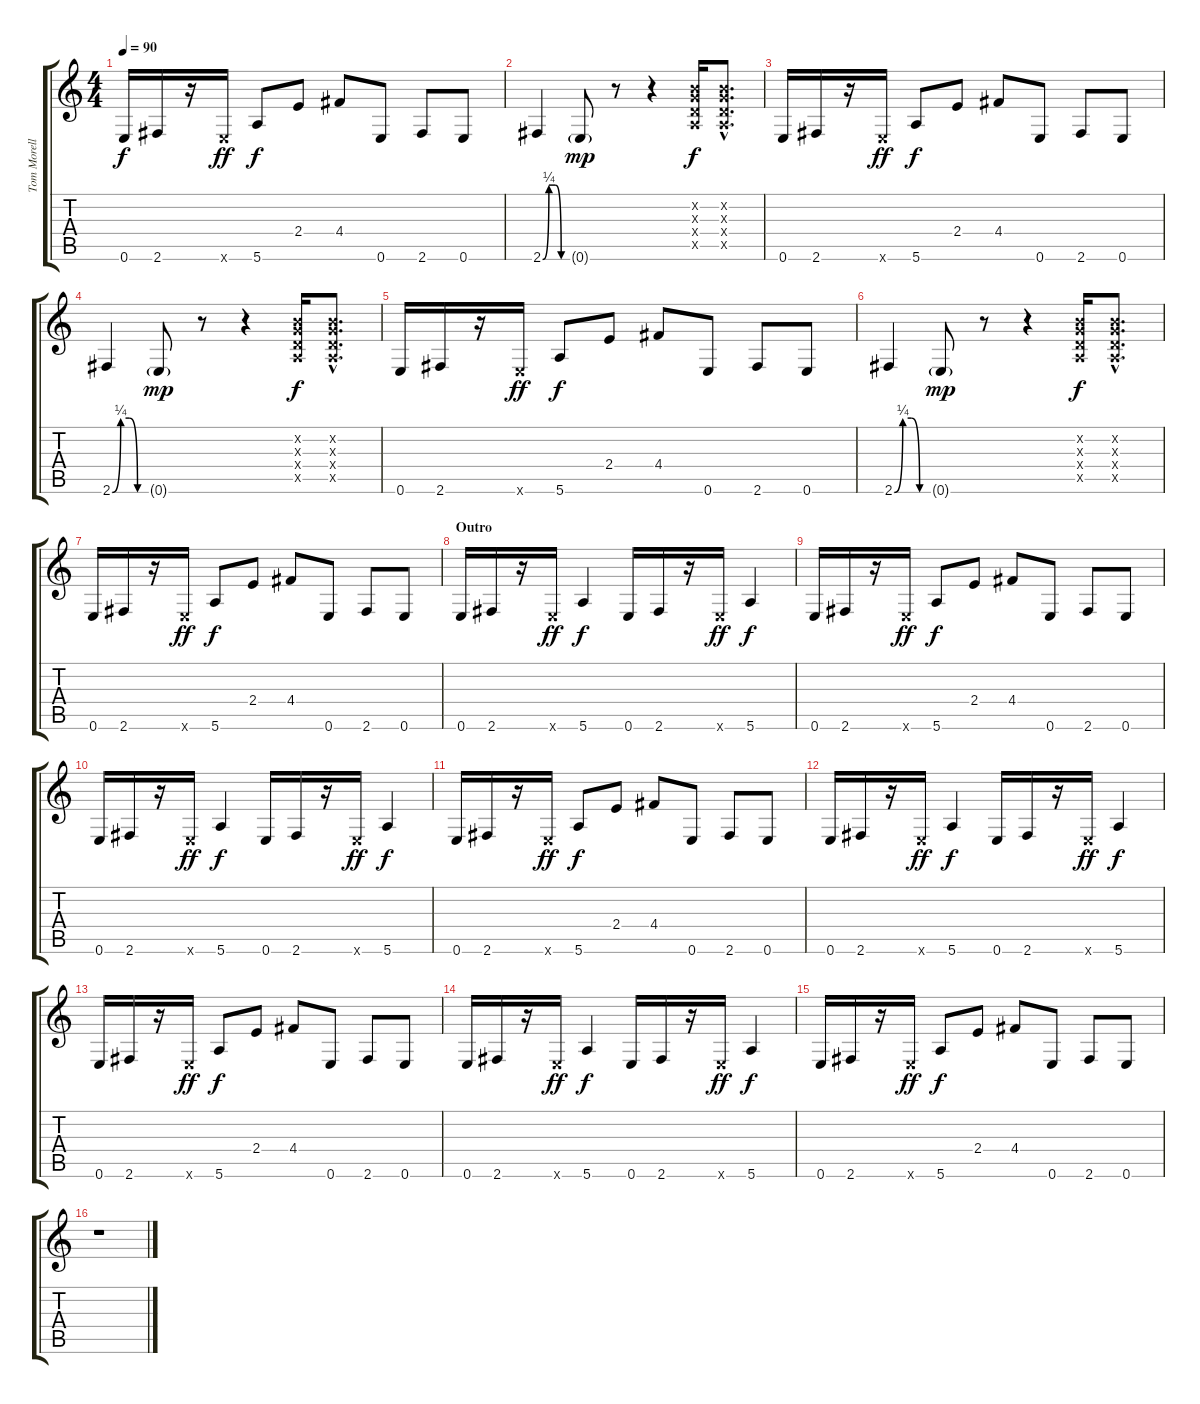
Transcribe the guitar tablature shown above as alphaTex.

\track ("Tom Morello / Guitar" "Tom Morell") {instrument overdrivenguitar}
\staff {score tabs}
\tuning (E4 B3 G3 D3 A2 E2) {hide}
\ts (4 4)
\tempo 90
\clef g2
\ks c
0.6.16{dy f} 2.6.16 r.16 0.6{x}.16{dy ff} 5.6.8{dy f} 2.4.8 4.4.8 0.6.8 2.6.8 0.6.8 |
2.6{be (custom 0 0 15 1 30 1 45 0 60 0)}.4 0.6{g}.8{dy mp} r.8 r.4 (0.2{x} 0.3{x} 0.4{x} 0.5{x}).16{dy f} (0.2{hac x} 0.3{hac x} 0.4{hac x} 0.5{hac x}).8{d} |
0.6.16 2.6.16 r.16 0.6{x}.16{dy ff} 5.6.8{dy f} 2.4.8 4.4.8 0.6.8 2.6.8 0.6.8 |
2.6{be (custom 0 0 15 1 30 1 45 0 60 0)}.4 0.6{g}.8{dy mp} r.8 r.4 (0.2{x} 0.3{x} 0.4{x} 0.5{x}).16{dy f} (0.2{hac x} 0.3{hac x} 0.4{hac x} 0.5{hac x}).8{d} |
0.6.16 2.6.16 r.16 0.6{x}.16{dy ff} 5.6.8{dy f} 2.4.8 4.4.8 0.6.8 2.6.8 0.6.8 |
2.6{be (custom 0 0 15 1 30 1 45 0 60 0)}.4 0.6{g}.8{dy mp} r.8 r.4 (0.2{x} 0.3{x} 0.4{x} 0.5{x}).16{dy f} (0.2{hac x} 0.3{hac x} 0.4{hac x} 0.5{hac x}).8{d} |
0.6.16 2.6.16 r.16 0.6{x}.16{dy ff} 5.6.8{dy f} 2.4.8 4.4.8 0.6.8 2.6.8 0.6.8 |
\section ("" "Outro")
0.6.16 2.6.16 r.16 0.6{x}.16{dy ff} 5.6.4{dy f} 0.6.16 2.6.16 r.16 0.6{x}.16{dy ff} 5.6.4{dy f} |
0.6.16 2.6.16 r.16 0.6{x}.16{dy ff} 5.6.8{dy f} 2.4.8 4.4.8 0.6.8 2.6.8 0.6.8 |
0.6.16 2.6.16 r.16 0.6{x}.16{dy ff} 5.6.4{dy f} 0.6.16 2.6.16 r.16 0.6{x}.16{dy ff} 5.6.4{dy f} |
0.6.16 2.6.16 r.16 0.6{x}.16{dy ff} 5.6.8{dy f} 2.4.8 4.4.8 0.6.8 2.6.8 0.6.8 |
0.6.16 2.6.16 r.16 0.6{x}.16{dy ff} 5.6.4{dy f} 0.6.16 2.6.16 r.16 0.6{x}.16{dy ff} 5.6.4{dy f} |
0.6.16 2.6.16 r.16 0.6{x}.16{dy ff} 5.6.8{dy f} 2.4.8 4.4.8 0.6.8 2.6.8 0.6.8 |
0.6.16 2.6.16 r.16 0.6{x}.16{dy ff} 5.6.4{dy f} 0.6.16 2.6.16 r.16 0.6{x}.16{dy ff} 5.6.4{dy f} |
0.6.16 2.6.16 r.16 0.6{x}.16{dy ff} 5.6.8{dy f} 2.4.8 4.4.8 0.6.8 2.6.8 0.6.8 |
r.1
